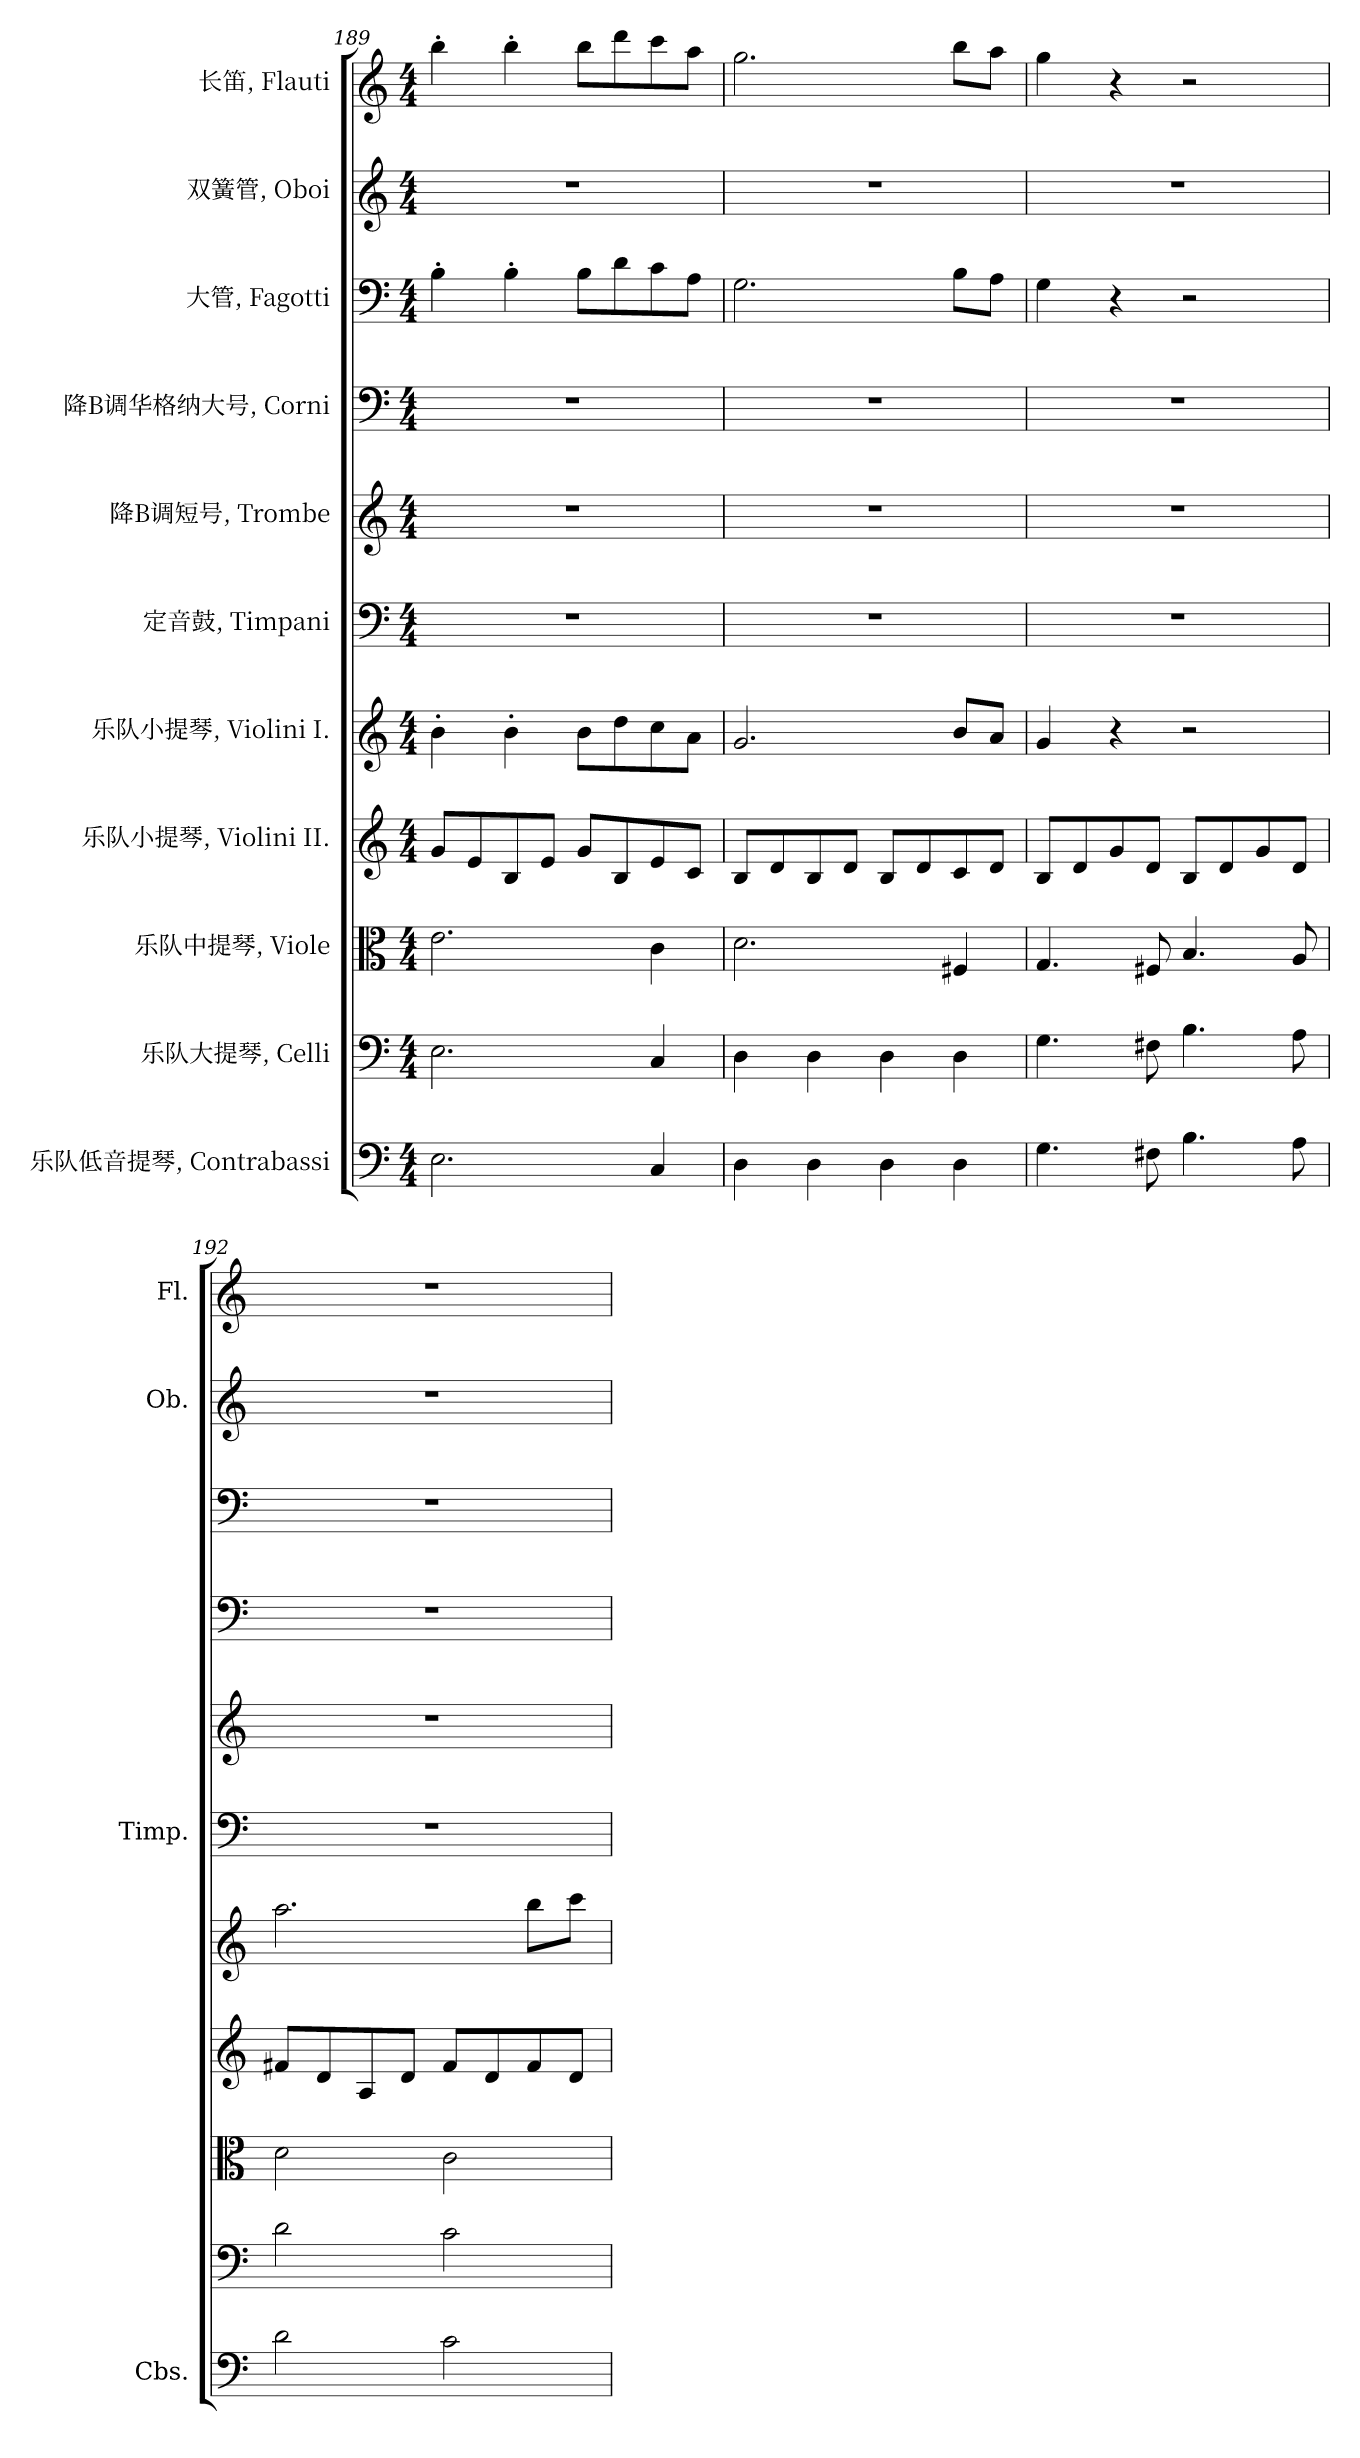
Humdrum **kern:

**kern	**kern	**kern	**kern	**kern	**kern	**kern	**kern	**kern	**kern	**kern
*part11	*part10	*part9	*part8	*part7	*part6	*part5	*part4	*part3	*part2	*part1
*staff11	*staff10	*staff9	*staff8	*staff7	*staff6	*staff5	*staff4	*staff3	*staff2	*staff1
*I"乐队低音提琴, Contrabassi	*I"乐队大提琴, Celli	*I"乐队中提琴, Viole	*I"乐队小提琴, Violini II.	*I"乐队小提琴, Violini I.	*I"定音鼓, Timpani	*I"降B调短号, Trombe	*I"降B调华格纳大号, Corni	*I"大管, Fagotti	*I"双簧管, Oboi	*I"长笛, Flauti
*I'Cbs.	*	*	*	*	*I'Timp.	*	*	*	*I'Ob.	*I'Fl.
*clefF4	*clefF4	*clefC3	*clefG2	*clefG2	*clefF4	*clefG2	*clefF4	*clefF4	*clefG2	*clefG2
*ITrd7c12	*	*	*	*	*	*ITrd1c2	*ITrd1c2	*	*	*
*k[]	*k[]	*k[]	*k[]	*k[]	*k[]	*k[b-e-]	*k[b-e-]	*k[]	*k[]	*k[]
*M4/4	*M4/4	*M4/4	*M4/4	*M4/4	*M4/4	*M4/4	*M4/4	*M4/4	*M4/4	*M4/4
=189	=189	=189	=189	=189	=189	=189	=189	=189	=189	=189
2.EE\	2.E\	2.e\	8g/L	4b'\	1r	1r	1r	4B'\	1r	4bb'\
.	.	.	8e/	.	.	.	.	.	.	.
.	.	.	8B/	4b'\	.	.	.	4B'\	.	4bb'\
.	.	.	8e/J	.	.	.	.	.	.	.
.	.	.	8g/L	8b\L	.	.	.	8B\L	.	8bb\L
.	.	.	8B/	8dd\	.	.	.	8d\	.	8ddd\
4CC/	4C/	4c\	8e/	8cc\	.	.	.	8c\	.	8ccc\
.	.	.	8c/J	8a\J	.	.	.	8A\J	.	8aa\J
=190	=190	=190	=190	=190	=190	=190	=190	=190	=190	=190
4DD\	4D\	2.d\	8B/L	2.g/	1r	1r	1r	2.G\	1r	2.gg\
.	.	.	8d/	.	.	.	.	.	.	.
4DD\	4D\	.	8B/	.	.	.	.	.	.	.
.	.	.	8d/J	.	.	.	.	.	.	.
4DD\	4D\	.	8B/L	.	.	.	.	.	.	.
.	.	.	8d/	.	.	.	.	.	.	.
4DD\	4D\	4F#X/	8c/	8b/L	.	.	.	8B\L	.	8bb\L
.	.	.	8d/J	8a/J	.	.	.	8A\J	.	8aa\J
!!LO:PB:g=z
=191	=191	=191	=191	=191	=191	=191	=191	=191	=191	=191
4.GG\	4.G\	4.G/	8B/L	4g/	1r	1r	1r	4G\	1r	4gg\
.	.	.	8d/	.	.	.	.	.	.	.
.	.	.	8g/	4r	.	.	.	4r	.	4r
8FF#X\	8F#X\	8F#X/	8d/J	.	.	.	.	.	.	.
4.BB\	4.B\	4.B/	8B/L	2r	.	.	.	2r	.	2r
.	.	.	8d/	.	.	.	.	.	.	.
.	.	.	8g/	.	.	.	.	.	.	.
8AA\	8A\	8A/	8d/J	.	.	.	.	.	.	.
=192	=192	=192	=192	=192	=192	=192	=192	=192	=192	=192
2D\	2d\	2d\	8f#X/L	2.aa\	1r	1r	1r	1r	1r	1r
.	.	.	8d/	.	.	.	.	.	.	.
.	.	.	8A/	.	.	.	.	.	.	.
.	.	.	8d/J	.	.	.	.	.	.	.
2C\	2c\	2c\	8f#/L	.	.	.	.	.	.	.
.	.	.	8d/	.	.	.	.	.	.	.
.	.	.	8f#/	8bb\L	.	.	.	.	.	.
.	.	.	8d/J	8ccc\J	.	.	.	.	.	.
=	=	=	=	=	=	=	=	=	=	=
*-	*-	*-	*-	*-	*-	*-	*-	*-	*-	*-
